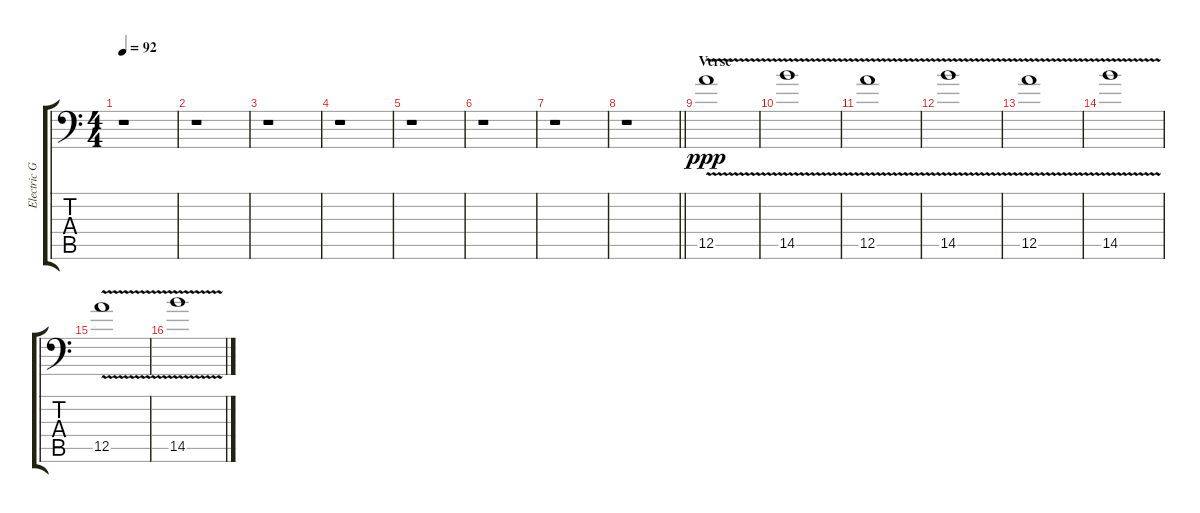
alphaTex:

\track ("Electric Guitar" "Electric G") {instrument overdrivenguitar}
\staff {score tabs}
\tuning (E4 B3 G3 D3 A2 A1) {hide}
\ts (4 4)
\tempo 92
\clef f4
\ks c
r.1{dy mp} |
r.1 |
r.1 |
r.1 |
r.1 |
r.1 |
r.1 |
\barLineRight lightlight
r.1 |
\section ("" "Verse")
12.5{v}.1{dy ppp} |
14.5{v}.1 |
12.5{v}.1 |
14.5{v}.1 |
12.5{v}.1 |
14.5{v}.1 |
12.5{v}.1 |
14.5{v}.1
